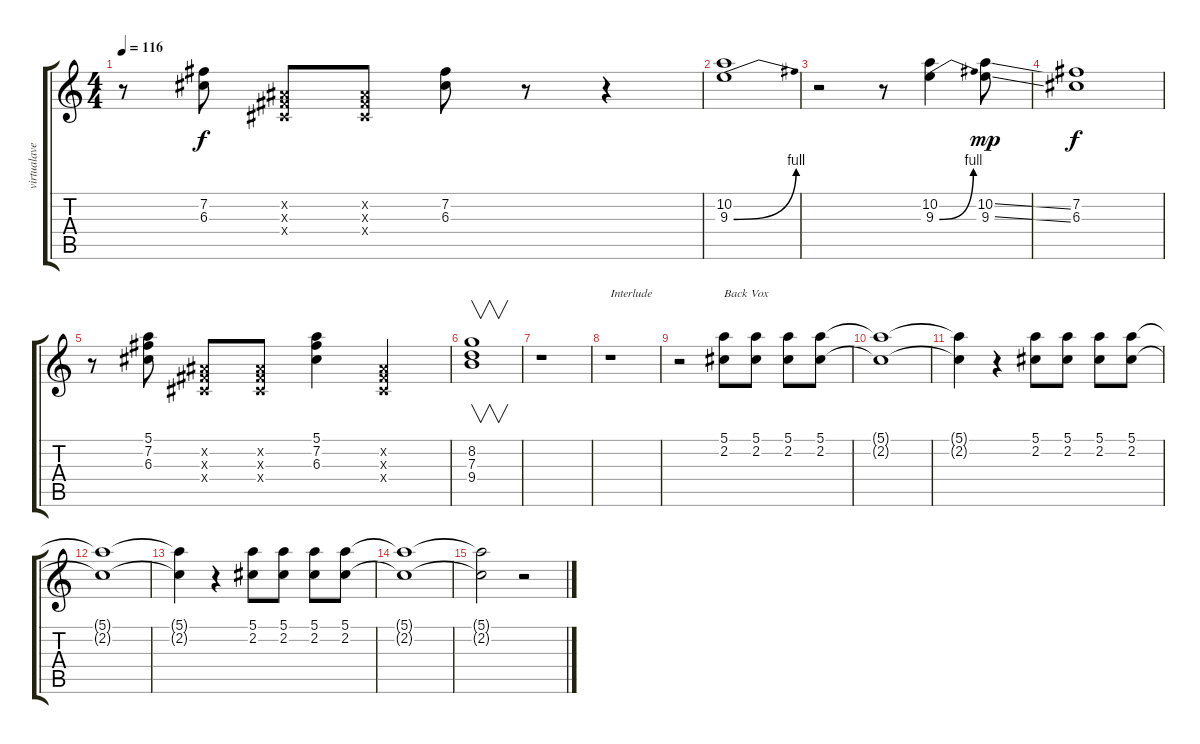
\track ("" "virtualave") {instrument acousticguitarnylon}
\staff {score tabs}
\tuning (E4 B3 G3 D3 A2 E2) {hide}
\ts (4 4)
\tempo 116
\clef g2
\ks c
r.8{dy f} (7.2 6.3).8 (-1.2{x} -1.3{x} -1.4{x}).8 (-1.2{x} -1.3{x} -1.4{x}).8 (7.2 6.3).8 r.8 r.4 |
(10.2 9.3{be (bend 0 0 60 4)}).1 |
r.2 r.8 (10.2 9.3{be (bend 0 0 60 4)}).4 (10.2{ss} 9.3{ss}).8{dy mp} |
(7.2 6.3).1{dy f} |
r.8 (5.1 7.2 6.3).8 (-1.2{x} -1.3{x} -1.4{x}).8 (-1.2{x} -1.3{x} -1.4{x}).8 (5.1 7.2 6.3).4 (-1.2{x} -1.3{x} -1.4{x}).4 |
(8.2 7.3 9.4).1{v} |
r.1 |
r.1{txt "Interlude"} |
r.2 (5.1 2.2).8{txt "Back Vox" volume 11 balance 5 instrument sopranosax} (5.1 2.2).8 (5.1 2.2).8 (5.1 2.2).8 |
(5.1{t} 2.2{t}).1 |
(5.1{t} 2.2{t}).4 r.4 (5.1 2.2).8 (5.1 2.2).8 (5.1 2.2).8 (5.1 2.2).8 |
(5.1{t} 2.2{t}).1 |
(5.1{t} 2.2{t}).4 r.4 (5.1 2.2).8 (5.1 2.2).8 (5.1 2.2).8 (5.1 2.2).8 |
(5.1{t} 2.2{t}).1 |
(5.1{t} 2.2{t}).2 r.2
